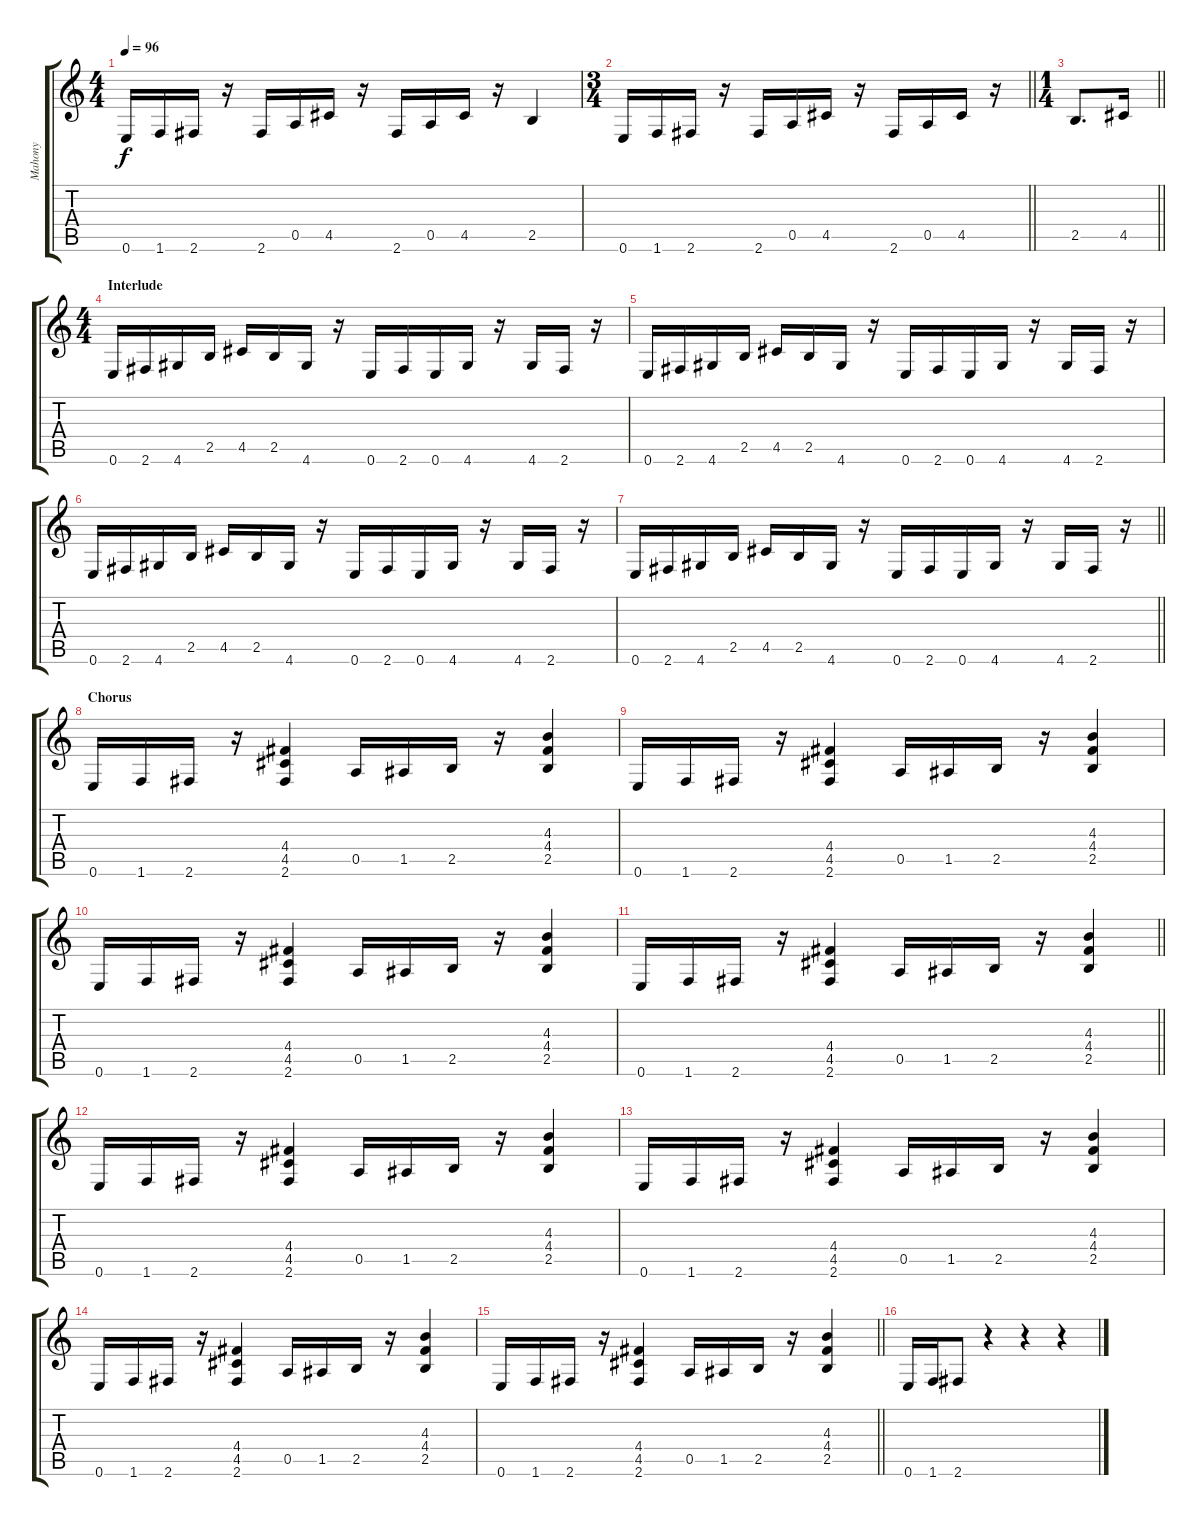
\track ("Mahony" "Mahony") {instrument distortionguitar}
\staff {score tabs}
\tuning (E4 B3 G3 D3 A2 E2) {hide}
\ts (4 4)
\tempo 96
\clef g2
\ks c
0.6.16{dy f} 1.6.16 2.6.16 r.16 2.6.16 0.5.16 4.5.16 r.16 2.6.16 0.5.16 4.5.16 r.16 2.5.4 |
\ts (3 4)
\barLineRight lightlight
0.6.16 1.6.16 2.6.16 r.16 2.6.16 0.5.16 4.5.16 r.16 2.6.16 0.5.16 4.5.16 r.16 |
\ts (1 4)
\barLineRight lightlight
2.5.8{d} 4.5.16 |
\ts (4 4)
\section ("" "Interlude")
0.6.16 2.6.16 4.6.16 2.5.16 4.5.16 2.5.16 4.6.16 r.16 0.6.16 2.6.16 0.6.16 4.6.16 r.16 4.6.16 2.6.16 r.16 |
0.6.16 2.6.16 4.6.16 2.5.16 4.5.16 2.5.16 4.6.16 r.16 0.6.16 2.6.16 0.6.16 4.6.16 r.16 4.6.16 2.6.16 r.16 |
0.6.16 2.6.16 4.6.16 2.5.16 4.5.16 2.5.16 4.6.16 r.16 0.6.16 2.6.16 0.6.16 4.6.16 r.16 4.6.16 2.6.16 r.16 |
\barLineRight lightlight
0.6.16 2.6.16 4.6.16 2.5.16 4.5.16 2.5.16 4.6.16 r.16 0.6.16 2.6.16 0.6.16 4.6.16 r.16 4.6.16 2.6.16 r.16 |
\section ("" "Chorus")
0.6.16 1.6.16 2.6.16 r.16 (4.4 4.5 2.6).4 0.5.16 1.5.16 2.5.16 r.16 (4.3 4.4 2.5).4 |
0.6.16 1.6.16 2.6.16 r.16 (4.4 4.5 2.6).4 0.5.16 1.5.16 2.5.16 r.16 (4.3 4.4 2.5).4 |
0.6.16 1.6.16 2.6.16 r.16 (4.4 4.5 2.6).4 0.5.16 1.5.16 2.5.16 r.16 (4.3 4.4 2.5).4 |
\barLineRight lightlight
0.6.16 1.6.16 2.6.16 r.16 (4.4 4.5 2.6).4 0.5.16 1.5.16 2.5.16 r.16 (4.3 4.4 2.5).4 |
0.6.16 1.6.16 2.6.16 r.16 (4.4 4.5 2.6).4 0.5.16 1.5.16 2.5.16 r.16 (4.3 4.4 2.5).4 |
0.6.16 1.6.16 2.6.16 r.16 (4.4 4.5 2.6).4 0.5.16 1.5.16 2.5.16 r.16 (4.3 4.4 2.5).4 |
0.6.16 1.6.16 2.6.16 r.16 (4.4 4.5 2.6).4 0.5.16 1.5.16 2.5.16 r.16 (4.3 4.4 2.5).4 |
\barLineRight lightlight
0.6.16 1.6.16 2.6.16 r.16 (4.4 4.5 2.6).4 0.5.16 1.5.16 2.5.16 r.16 (4.3 4.4 2.5).4 |
0.6.16 1.6.16 2.6.8 r.4 r.4 r.4
